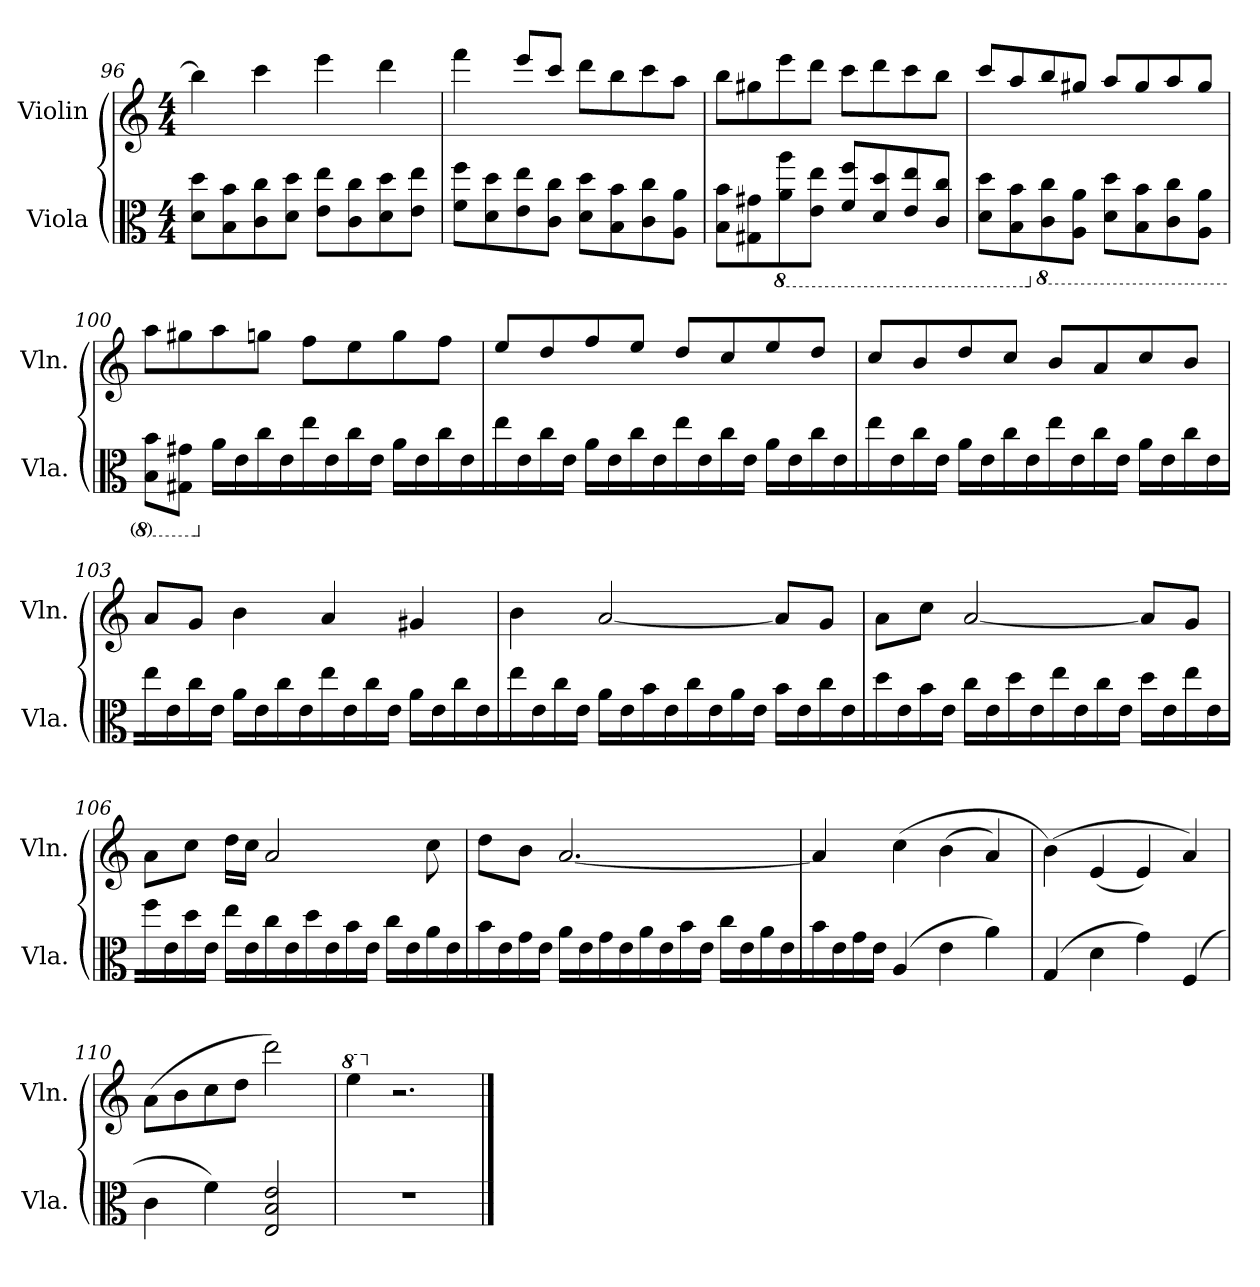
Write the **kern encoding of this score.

**kern	**kern
*part2	*part1
*staff2	*staff1
*I"Viola	*I"Violin
*I'Vla.	*I'Vln.
*clefC3	*clefG2
*k[]	*k[]
*M4/4	*M4/4
=96	=96
8d\ 8dd\L	4bb\]
8B\ 8b\	.
8c\ 8cc\	4ccc\
8d\ 8dd\J	.
8e\ 8ee\L	4eee\
8c\ 8cc\	.
8d\ 8dd\	4ddd\
8e\ 8ee\J	.
=97	=97
8f\ 8ff\L	4fff\
8d\ 8dd\	.
8e\ 8ee\	8eee/L
8c\ 8cc\J	8ccc/J
8d\ 8dd\L	8ddd\L
8B\ 8b\	8bb\
8c\ 8cc\	8ccc\
8A\ 8a\J	8aa\J
!!LO:LB:g=z
=98	=98
8B\ 8b\L	8bb\L
8G#X\ 8g#X\	8gg#X\
*8ba	*
8A\ 8a\	8eee\
8E\ 8e\J	8ddd\J
8F/ 8f/L	8ccc\L
8D/ 8d/	8ddd\
8E/ 8e/	8ccc\
8C/ 8c/J	8bb\J
=99	=99
8D\ 8d\L	8ccc/L
8BB\ 8B\	8aa/
*X8ba	*
*8ba	*
8C\ 8c\	8bb/
8AA\ 8A\J	8gg#X/J
8D\ 8d\L	8aa/L
8BB\ 8B\	8gg#/
8C\ 8c\	8aa/
8AA\ 8A\J	8gg#/J
=100	=100
8BB\ 8B\L	8aa\L
8GG#X\ 8G#X\J	8gg#X\
*X8ba	*
16a\LL	8aa\
16e\	.
16cc\	8ggn\J
16e\	.
16ee\	8ff\L
16e\	.
16cc\	8ee\
16e\JJ	.
16a\LL	8gg\
16e\	.
16cc\	8ff\J
16e\	.
!!LO:LB:g=z
=101	=101
16ee\	8ee/L
16e\	.
16cc\	8dd/
16e\JJ	.
16a\LL	8ff/
16e\	.
16cc\	8ee/J
16e\	.
16ee\	8dd/L
16e\	.
16cc\	8cc/
16e\JJ	.
16a\LL	8ee/
16e\	.
16cc\	8dd/J
16e\	.
=102	=102
16ee\	8cc/L
16e\	.
16cc\	8b/
16e\JJ	.
16a\LL	8dd/
16e\	.
16cc\	8cc/J
16e\	.
16ee\	8b/L
16e\	.
16cc\	8a/
16e\JJ	.
16a\LL	8cc/
16e\	.
16cc\	8b/J
16e\	.
=103	=103
16ee\	8a/L
16e\	.
16cc\	8g/J
16e\JJ	.
16a\LL	4b\
16e\	.
16cc\	.
16e\	.
16ee\	4a/
16e\	.
16cc\	.
16e\JJ	.
16a\LL	4g#X/
16e\	.
16cc\	.
16e\	.
!!LO:LB:g=z
=104	=104
16ee\	4b\
16e\	.
16cc\	.
16e\JJ	.
16a\LL	[2a/
16e\	.
16b\	.
16e\	.
16cc\	.
16e\	.
16a\	.
16e\JJ	.
16b\LL	8a/L]
16e\	.
16cc\	8g/J
16e\	.
=105	=105
16dd\	8a\L
16e\	.
16b\	8cc\J
16e\JJ	.
16cc\LL	[2a/
16e\	.
16dd\	.
16e\	.
16ee\	.
16e\	.
16cc\	.
16e\JJ	.
16dd\LL	8a/L]
16e\	.
16ee\	8g/J
16e\	.
=106	=106
16ff\	8a\L
16e\	.
16dd\	8cc\J
16e\JJ	.
16ee\LL	16dd\LL
16e\	16cc\JJ
16cc\	2a/
16e\	.
16dd\	.
16e\	.
16b\	.
16e\JJ	.
16cc\LL	.
16e\	.
16a\	8cc\
16e\	.
!!LO:LB:g=z
=107	=107
16b\	8dd\L
16e\	.
16g\	8b\J
16e\JJ	.
16a\LL	[2.a/
16e\	.
16g\	.
16e\	.
16a\	.
16e\	.
16b\	.
16e\JJ	.
16cc\LL	.
16e\	.
16a\	.
16e\	.
=108	=108
16b\	4a/]
16e\	.
16g\	.
16e\JJ	.
(4A/	(4cc\
4e\	(4b\
4a\)	4a/)
=109	=109
(4G/	(4b\)
4d\	(4e/
4g\)	4e/)
(4F/	4a/)
=110	=110
4c\	(>8a\L
.	8b\
4f\)	8cc\
.	8dd\J
2E/ 2B/ 2e/	2ddd\)
=111	=111
*	*8va
1r	4eee\
*	*X8va
.	2.r
==	==
*-	*-
